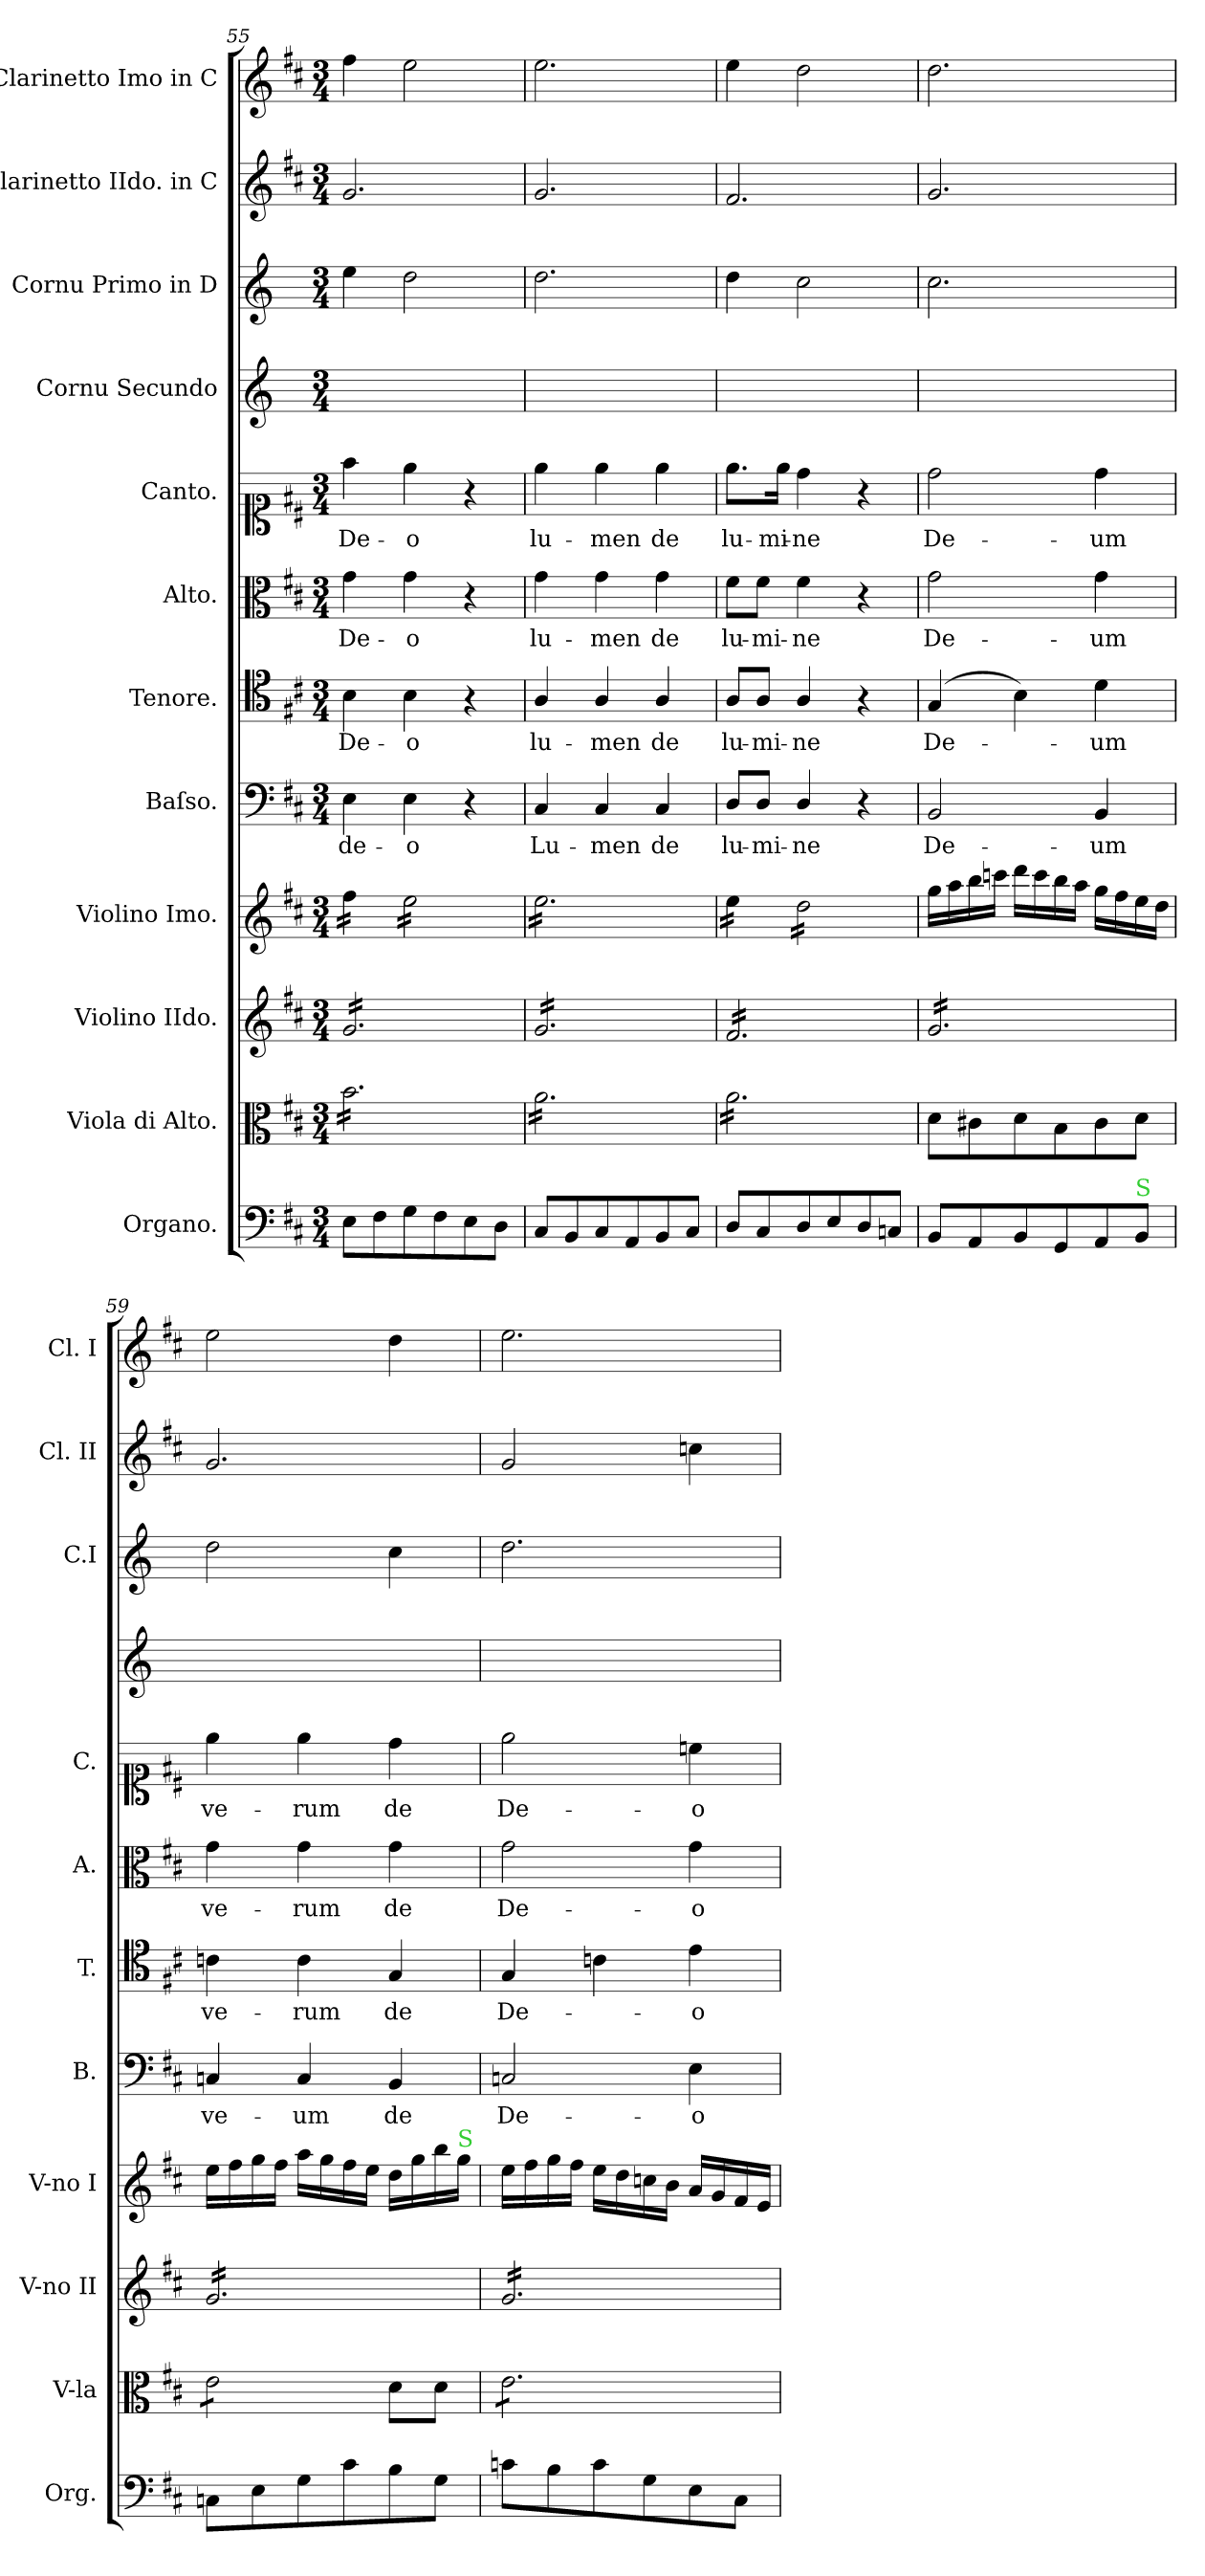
**kern	**kern	**kern	**kern	**kern	**text	**kern	**text	**kern	**text	**kern	**text	**kern	**kern	**kern	**kern
*part12	*part11	*part10	*part9	*part8	*part8	*part7	*part7	*part6	*part6	*part5	*part5	*part4	*part3	*part2	*part1
*staff12	*staff11	*staff10	*staff9	*staff8	*staff8	*staff7	*staff7	*staff6	*staff6	*staff5	*staff5	*staff4	*staff3	*staff2	*staff1
*I"Organo.	*I"Viola di Alto.	*I"Violino IIdo.	*I"Violino Imo.	*I"Baſso.	*	*I"Tenore.	*	*I"Alto.	*	*I"Canto.	*	*I"Cornu Secundo	*I"Cornu Primo in D	*I"Clarinetto IIdo. in C	*I"Clarinetto Imo in C
*I'Org.	*I'V-la	*I'V-no II	*I'V-no I	*I'B.	*	*I'T.	*	*I'A.	*	*I'C.	*	*	*I'C.I	*I'Cl. II	*I'Cl. I
*clefF4	*clefC3	*clefG2	*clefG2	*clefF4	*	*clefC4	*	*clefC3	*	*clefC1	*	*clefG2	*clefG2	*clefG2	*clefG2
*	*	*	*	*	*	*	*	*	*	*	*	*ITrd6c10	*ITrd6c10	*	*
*k[f#c#]	*k[f#c#]	*k[f#c#]	*k[f#c#]	*k[f#c#]	*	*k[f#c#]	*	*k[f#c#]	*	*k[f#c#]	*	*k[f#c#]	*k[f#c#]	*k[f#c#]	*k[f#c#]
*M3/4	*M3/4	*M3/4	*M3/4	*M3/4	*	*M3/4	*	*M3/4	*	*M3/4	*	*M3/4	*M3/4	*M3/4	*M3/4
=55	=55	=55	=55	=55	=55	=55	=55	=55	=55	=55	=55	=55	=55	=55	=55
*	*tremolo	*	*	*	*	*	*	*	*	*	*	*	*	*	*
*	*	*tremolo	*	*	*	*	*	*	*	*	*	*	*	*	*
*	*	*	*tremolo	*	*	*	*	*	*	*	*	*	*	*	*
8E\L	16b\LL	16g/LL	16ff#\LL	4E\	de-	4B\	De-	4g\	De-	4ff#\	De-	2.ryy	4f#\	2.g/	4ff#\
.	16b\	16g/	16ff#\	.	.	.	.	.	.	.	.	.	.	.	.
8F#\	16b\	16g/	16ff#\	.	.	.	.	.	.	.	.	.	.	.	.
.	16b\	16g/	16ff#\JJ	.	.	.	.	.	.	.	.	.	.	.	.
8G\	16b\	16g/	16ee\LL	4E\	-o	4B\	-o	4g\	-o	4ee\	-o	.	2e\	.	2ee\
.	16b\	16g/	16ee\	.	.	.	.	.	.	.	.	.	.	.	.
8F#\	16b\	16g/	16ee\	.	.	.	.	.	.	.	.	.	.	.	.
.	16b\	16g/	16ee\	.	.	.	.	.	.	.	.	.	.	.	.
8E\	16b\	16g/	16ee\	4r	.	4r	.	4r	.	4r	.	.	.	.	.
.	16b\	16g/	16ee\	.	.	.	.	.	.	.	.	.	.	.	.
8D\J	16b\	16g/	16ee\	.	.	.	.	.	.	.	.	.	.	.	.
.	16b\JJ	16g/JJ	16ee\JJ	.	.	.	.	.	.	.	.	.	.	.	.
=56	=56	=56	=56	=56	=56	=56	=56	=56	=56	=56	=56	=56	=56	=56	=56
8C#/L	16a\LL	16g/LL	16ee\LL	4C#/	Lu-	4A/	lu-	4g\	lu-	4ee\	lu-	2.ryy	2.e\	2.g/	2.ee\
.	16a\	16g/	16ee\	.	.	.	.	.	.	.	.	.	.	.	.
8BB/	16a\	16g/	16ee\	.	.	.	.	.	.	.	.	.	.	.	.
.	16a\	16g/	16ee\	.	.	.	.	.	.	.	.	.	.	.	.
8C#/	16a\	16g/	16ee\	4C#/	-men	4A/	-men	4g\	-men	4ee\	-men	.	.	.	.
.	16a\	16g/	16ee\	.	.	.	.	.	.	.	.	.	.	.	.
8AA/	16a\	16g/	16ee\	.	.	.	.	.	.	.	.	.	.	.	.
.	16a\	16g/	16ee\	.	.	.	.	.	.	.	.	.	.	.	.
8BB/	16a\	16g/	16ee\	4C#/	de	4A/	de	4g\	de	4ee\	de	.	.	.	.
.	16a\	16g/	16ee\	.	.	.	.	.	.	.	.	.	.	.	.
8C#/J	16a\	16g/	16ee\	.	.	.	.	.	.	.	.	.	.	.	.
.	16a\JJ	16g/JJ	16ee\JJ	.	.	.	.	.	.	.	.	.	.	.	.
=57	=57	=57	=57	=57	=57	=57	=57	=57	=57	=57	=57	=57	=57	=57	=57
8D/L	16a\LL	16f#/LL	16ee\LL	8D/L	lu-	8A/L	lu-	8f#\L	lu-	8.ee\L	lu-	2.ryy	4e\	2.f#/	4ee\
.	16a\	16f#/	16ee\	.	.	.	.	.	.	.	.	.	.	.	.
8C#/	16a\	16f#/	16ee\	8D/J	-mi-	8A/J	-mi-	8f#\J	-mi-	.	.	.	.	.	.
.	16a\	16f#/	16ee\JJ	.	.	.	.	.	.	16ee\Jk	-mi-	.	.	.	.
8D/	16a\	16f#/	16dd\LL	4D/	-ne	4A/	-ne	4f#\	-ne	4dd\	-ne	.	2d\	.	2dd\
.	16a\	16f#/	16dd\	.	.	.	.	.	.	.	.	.	.	.	.
8E/	16a\	16f#/	16dd\	.	.	.	.	.	.	.	.	.	.	.	.
.	16a\	16f#/	16dd\	.	.	.	.	.	.	.	.	.	.	.	.
8D/	16a\	16f#/	16dd\	4r	.	4r	.	4r	.	4r	.	.	.	.	.
.	16a\	16f#/	16dd\	.	.	.	.	.	.	.	.	.	.	.	.
8Cn/J	16a\	16f#/	16dd\	.	.	.	.	.	.	.	.	.	.	.	.
.	16a\JJ	16f#/JJ	16dd\JJ	.	.	.	.	.	.	.	.	.	.	.	.
*	*	*	*Xtremolo	*	*	*	*	*	*	*	*	*	*	*	*
*	*Xtremolo	*	*	*	*	*	*	*	*	*	*	*	*	*	*
=58	=58	=58	=58	=58	=58	=58	=58	=58	=58	=58	=58	=58	=58	=58	=58
8BB/L	8d\L	16g/LL	16gg\LL	2BB/	De-	(>4G/	De-	2g\	De-	2dd\	De-	2.ryy	2.d\	2.g/	2.dd\
.	.	16g/	16aa\	.	.	.	.	.	.	.	.	.	.	.	.
8AA/	8c#X\	16g/	16bb\	.	.	.	.	.	.	.	.	.	.	.	.
.	.	16g/	16cccn\JJ	.	.	.	.	.	.	.	.	.	.	.	.
8BB/	8d\	16g/	16ddd\LL	.	.	4B\)	.	.	.	.	.	.	.	.	.
.	.	16g/	16ccc\	.	.	.	.	.	.	.	.	.	.	.	.
8GG/	8B\	16g/	16bb\	.	.	.	.	.	.	.	.	.	.	.	.
.	.	16g/	16aa\JJ	.	.	.	.	.	.	.	.	.	.	.	.
8AA/	8c#\	16g/	16gg\LL	4BB/	-um	4d\	-um	4g\	-um	4dd\	-um	.	.	.	.
.	.	16g/	16ff#\	.	.	.	.	.	.	.	.	.	.	.	.
!LO:TX:a:color=limegreen:t=S	!	!	!	!	!	!	!	!	!	!	!	!	!	!	!
8BB/J	8d\J	16g/	16ee\	.	.	.	.	.	.	.	.	.	.	.	.
.	.	16g/JJ	16dd\JJ	.	.	.	.	.	.	.	.	.	.	.	.
=59	=59	=59	=59	=59	=59	=59	=59	=59	=59	=59	=59	=59	=59	=59	=59
*	*tremolo	*	*	*	*	*	*	*	*	*	*	*	*	*	*
8Cn\L	8e\L	16g/LL	16ee\LL	4Cn/	ve-	4cn\	ve-	4g\	ve-	4ee\	ve-	2.ryy	2e\	2.g/	2ee\
.	.	16g/	16ff#\	.	.	.	.	.	.	.	.	.	.	.	.
8E\	8e\	16g/	16gg\	.	.	.	.	.	.	.	.	.	.	.	.
.	.	16g/	16ff#\JJ	.	.	.	.	.	.	.	.	.	.	.	.
8G\	8e\	16g/	16aa\LL	4C/	-um	4c\	-rum	4g\	-rum	4ee\	-rum	.	.	.	.
.	.	16g/	16gg\	.	.	.	.	.	.	.	.	.	.	.	.
8c#\	8e\J	16g/	16ff#\	.	.	.	.	.	.	.	.	.	.	.	.
*	*Xtremolo	*	*	*	*	*	*	*	*	*	*	*	*	*	*
.	.	16g/	16ee\JJ	.	.	.	.	.	.	.	.	.	.	.	.
8B\	8d\L	16g/	16dd\LL	4BB/	de	4G/	de	4g\	de	4dd\	de	.	4d\	.	4dd\
.	.	16g/	16gg\	.	.	.	.	.	.	.	.	.	.	.	.
8G\J	8d\J	16g/	16bb\	.	.	.	.	.	.	.	.	.	.	.	.
!	!	!	!LO:TX:a:color=limegreen:t=S	!	!	!	!	!	!	!	!	!	!	!	!
.	.	16g/JJ	16gg\JJ	.	.	.	.	.	.	.	.	.	.	.	.
=60	=60	=60	=60	=60	=60	=60	=60	=60	=60	=60	=60	=60	=60	=60	=60
*	*tremolo	*	*	*	*	*	*	*	*	*	*	*	*	*	*
8cn\L	8e\L	16g/LL	16ee\LL	2Cn/	De-	4G/	De-	2g\	De-	2ee\	De-	2.ryy	2.e\	2g/	2.ee\
.	.	16g/	16ff#\	.	.	.	.	.	.	.	.	.	.	.	.
8B\	8e\	16g/	16gg\	.	.	.	.	.	.	.	.	.	.	.	.
.	.	16g/	16ff#\JJ	.	.	.	.	.	.	.	.	.	.	.	.
8c\	8e\	16g/	16ee\LL	.	.	4cn\	.	.	.	.	.	.	.	.	.
.	.	16g/	16dd\	.	.	.	.	.	.	.	.	.	.	.	.
8G\	8e\	16g/	16ccn\	.	.	.	.	.	.	.	.	.	.	.	.
.	.	16g/	16b\JJ	.	.	.	.	.	.	.	.	.	.	.	.
8E\	8e\	16g/	16a/LL	4E\	-o	4e\	-o	4g\	-o	4ccn\	-o	.	.	4ccn\	.
.	.	16g/	16g/	.	.	.	.	.	.	.	.	.	.	.	.
8C#\J	8e\J	16g/	16f#/	.	.	.	.	.	.	.	.	.	.	.	.
*	*Xtremolo	*	*	*	*	*	*	*	*	*	*	*	*	*	*
.	.	16g/JJ	16e/JJ	.	.	.	.	.	.	.	.	.	.	.	.
*	*	*Xtremolo	*	*	*	*	*	*	*	*	*	*	*	*	*
=	=	=	=	=	=	=	=	=	=	=	=	=	=	=	=
*-	*-	*-	*-	*-	*-	*-	*-	*-	*-	*-	*-	*-	*-	*-	*-
